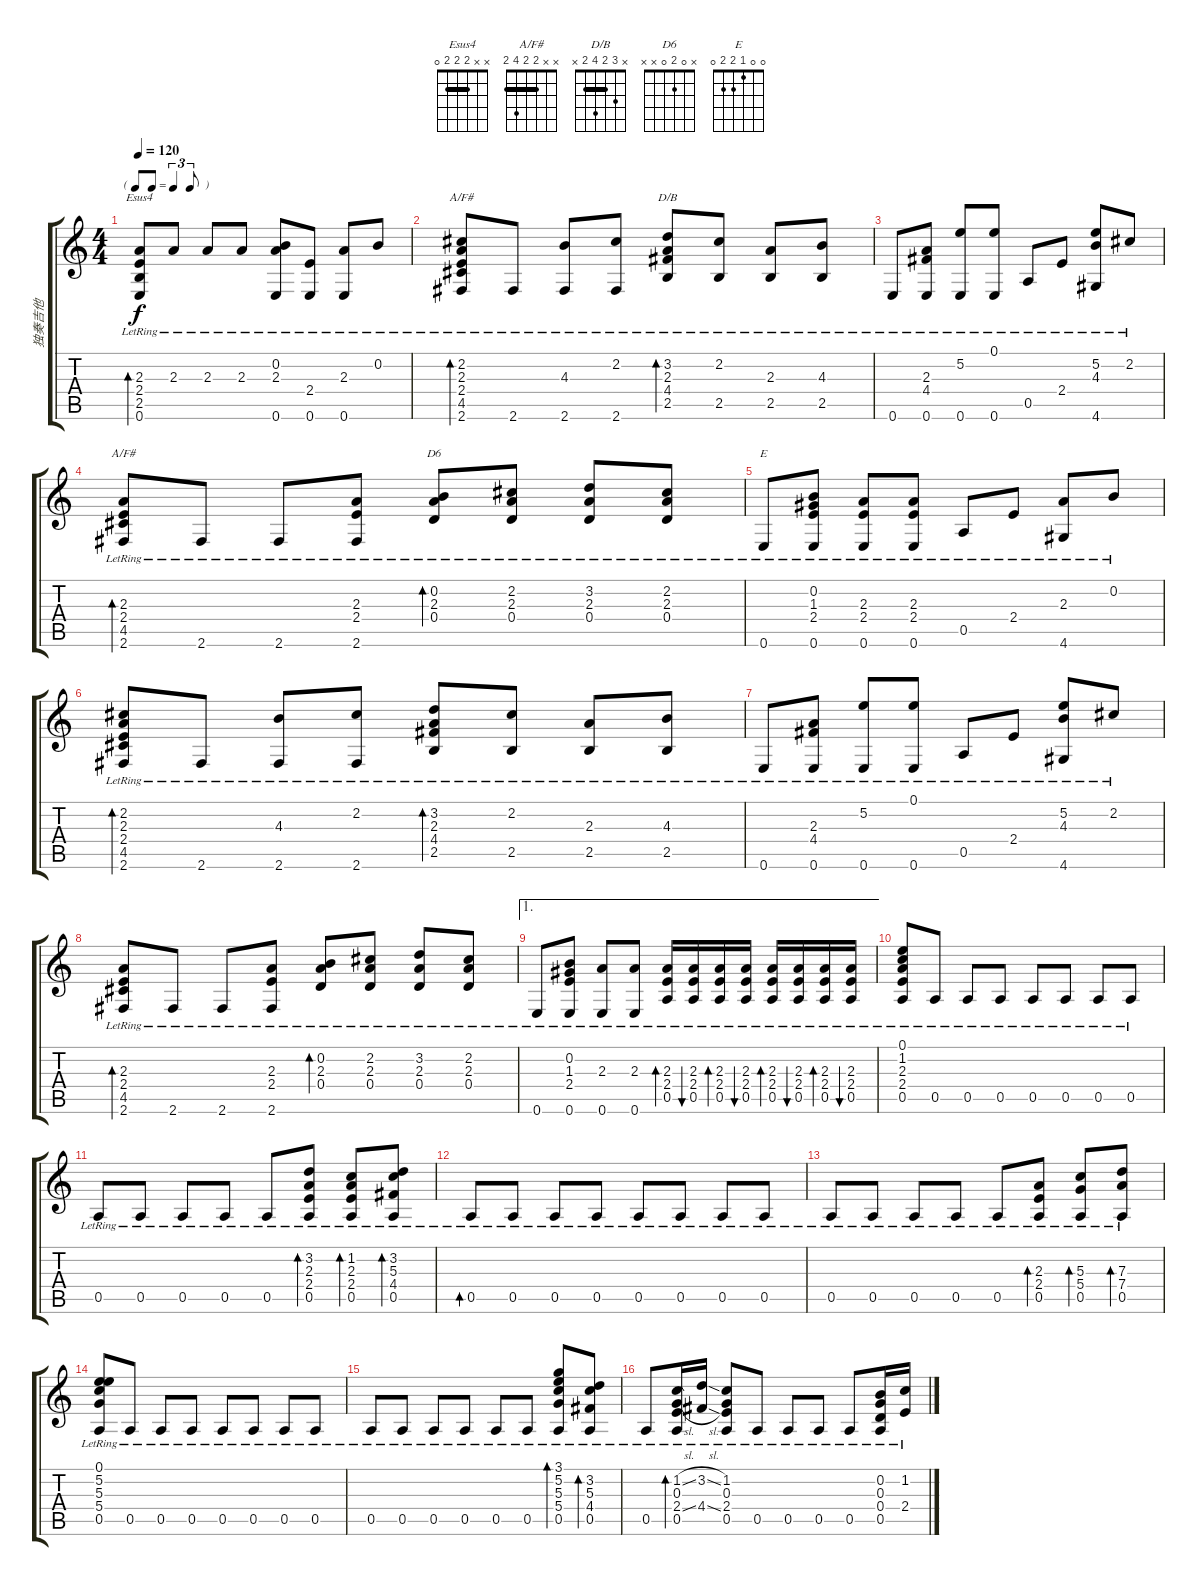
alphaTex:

\track ("独奏吉他" "独奏吉他") {instrument acousticguitarsteel}
\staff {score tabs}
\tuning (E4 B3 G3 D3 A2 E2) {hide}
\chord ("Esus4" x x 2 2 2 0) {barre 2}
\chord ("A/F#" x 2 2 2 4 2) {barre 2}
\chord ("D/B" x 3 2 4 2 x) {barre 2}
\chord ("A/F#" x x 2 2 4 2) {barre 2}
\chord ("D6" x 0 2 0 x x)
\chord ("E" 0 0 1 2 2 0)
\ts (4 4)
\tf triplet8th
\tempo 120
\clef g2
\ks c
(2.3{lr} 2.4{lr} 2.5{lr} 0.6{lr}).8{bd 30 ch "Esus4" dy f} 2.3{lr}.8 2.3{lr}.8 2.3{lr}.8 (0.2{lr} 2.3{lr} 0.6{lr}).8 (2.4{lr} 0.6{lr}).8 (2.3{lr} 0.6{lr}).8 0.2{lr}.8 |
(2.2{lr} 2.3{lr} 2.4{lr} 4.5{lr} 2.6{lr}).8{bd 30 ch "A/F#"} 2.6{lr}.8 (4.3{lr} 2.6{lr}).8 (2.2{lr} 2.6{lr}).8 (3.2{lr} 2.3{lr} 4.4{lr} 2.5{lr}).8{bd 30 ch "D/B"} (2.2{lr} 2.5{lr}).8 (2.3{lr} 2.5{lr}).8 (4.3{lr} 2.5{lr}).8 |
0.6{lr}.8 (2.3{lr} 4.4{lr} 0.6{lr}).8 (5.2{lr} 0.6{lr}).8 (0.1{lr} 0.6{lr}).8 0.5{lr}.8 2.4{lr}.8 (5.2{lr} 4.3{lr} 4.6{lr}).8 2.2{lr}.8 |
(2.3{lr} 2.4{lr} 4.5{lr} 2.6{lr}).8{bd 30 ch "A/F#"} 2.6{lr}.8 2.6{lr}.8 (2.3{lr} 2.4{lr} 2.6{lr}).8 (0.2{lr} 2.3{lr} 0.4{lr}).8{bd 30 ch "D6"} (2.2{lr} 2.3{lr} 0.4{lr}).8 (3.2{lr} 2.3{lr} 0.4{lr}).8 (2.2{lr} 2.3{lr} 0.4{lr}).8 |
0.6{lr}.8{ch "E"} (0.2{lr} 1.3{lr} 2.4{lr} 0.6{lr}).8 (2.3{lr} 2.4{lr} 0.6{lr}).8 (2.3{lr} 2.4{lr} 0.6{lr}).8 0.5{lr}.8 2.4{lr}.8 (2.3{lr} 4.6{lr}).8 0.2{lr}.8 |
(2.2{lr} 2.3{lr} 2.4{lr} 4.5{lr} 2.6{lr}).8{bd 30} 2.6{lr}.8 (4.3{lr} 2.6{lr}).8 (2.2{lr} 2.6{lr}).8 (3.2{lr} 2.3{lr} 4.4{lr} 2.5{lr}).8{bd 30} (2.2{lr} 2.5{lr}).8 (2.3{lr} 2.5{lr}).8 (4.3{lr} 2.5{lr}).8 |
0.6{lr}.8 (2.3{lr} 4.4{lr} 0.6{lr}).8 (5.2{lr} 0.6{lr}).8 (0.1{lr} 0.6{lr}).8 0.5{lr}.8 2.4{lr}.8 (5.2{lr} 4.3{lr} 4.6{lr}).8 2.2{lr}.8 |
(2.3{lr} 2.4{lr} 4.5{lr} 2.6{lr}).8{bd 30} 2.6{lr}.8 2.6{lr}.8 (2.3{lr} 2.4{lr} 2.6{lr}).8 (0.2{lr} 2.3{lr} 0.4{lr}).8{bd 30} (2.2{lr} 2.3{lr} 0.4{lr}).8 (3.2{lr} 2.3{lr} 0.4{lr}).8 (2.2{lr} 2.3{lr} 0.4{lr}).8 |
\ae 1
0.6{lr}.8 (0.2{lr} 1.3{lr} 2.4{lr} 0.6{lr}).8 (2.3{lr} 0.6{lr}).8 (2.3{lr} 0.6{lr}).8 (2.3{lr} 2.4{lr} 0.5{lr}).16{bd 30} (2.3{lr} 2.4{lr} 0.5{lr}).16{bu 30} (2.3{lr} 2.4{lr} 0.5{lr}).16{bd 30} (2.3{lr} 2.4{lr} 0.5{lr}).16{bu 30} (2.3{lr} 2.4{lr} 0.5{lr}).16{bd 30} (2.3{lr} 2.4{lr} 0.5{lr}).16{bu 30} (2.3{lr} 2.4{lr} 0.5{lr}).16{bd 30} (2.3{lr} 2.4{lr} 0.5{lr}).16{bu 30} |
(0.1{lr} 1.2{lr} 2.3{lr} 2.4{lr} 0.5{lr}).8 0.5{lr}.8 0.5{lr}.8 0.5{lr}.8 0.5{lr}.8 0.5{lr}.8 0.5{lr}.8 0.5{lr}.8 |
0.5{lr}.8 0.5{lr}.8 0.5{lr}.8 0.5{lr}.8 0.5{lr}.8 (3.2{lr} 2.3{lr} 2.4{lr} 0.5{lr}).8{bd 30} (1.2{lr} 2.3{lr} 2.4{lr} 0.5{lr}).8{bd 30} (3.2{lr} 5.3{lr} 4.4{lr} 0.5{lr}).8{bd 30} |
0.5{lr}.8{bd 30} 0.5{lr}.8 0.5{lr}.8 0.5{lr}.8 0.5{lr}.8 0.5{lr}.8 0.5{lr}.8 0.5{lr}.8 |
0.5{lr}.8 0.5{lr}.8 0.5{lr}.8 0.5{lr}.8 0.5{lr}.8 (2.3{lr} 2.4{lr} 0.5{lr}).8{bd 30} (5.3{lr} 5.4{lr} 0.5{lr}).8{bd 30} (7.3{lr} 7.4{lr} 0.5{lr}).8{bd 30} |
(0.1{lr} 5.2{lr} 5.3{lr} 5.4{lr} 0.5{lr}).8 0.5{lr}.8 0.5{lr}.8 0.5{lr}.8 0.5{lr}.8 0.5{lr}.8 0.5{lr}.8 0.5{lr}.8 |
0.5{lr}.8 0.5{lr}.8 0.5{lr}.8 0.5{lr}.8 0.5{lr}.8 0.5{lr}.8 (3.1{lr} 5.2{lr} 5.3{lr} 5.4{lr} 0.5{lr}).8{bd 30} (3.2{lr} 5.3{lr} 4.4{lr} 0.5{lr}).8{bd 30} |
0.5{lr}.8 (1.2{sl lr} 0.3{lr} 2.4{sl lr} 0.5{lr}).16{bd 30} (3.2{sl lr} 4.4{sl lr}).16 (1.2{lr} 0.3{lr} 2.4{lr} 0.5{lr}).8 0.5{lr}.8 0.5{lr}.8 0.5{lr}.8 0.5{lr}.8 (0.2{lr} 0.3{lr} 0.4{lr} 0.5{lr}).16 (1.2{lr} 2.4{lr}).16
